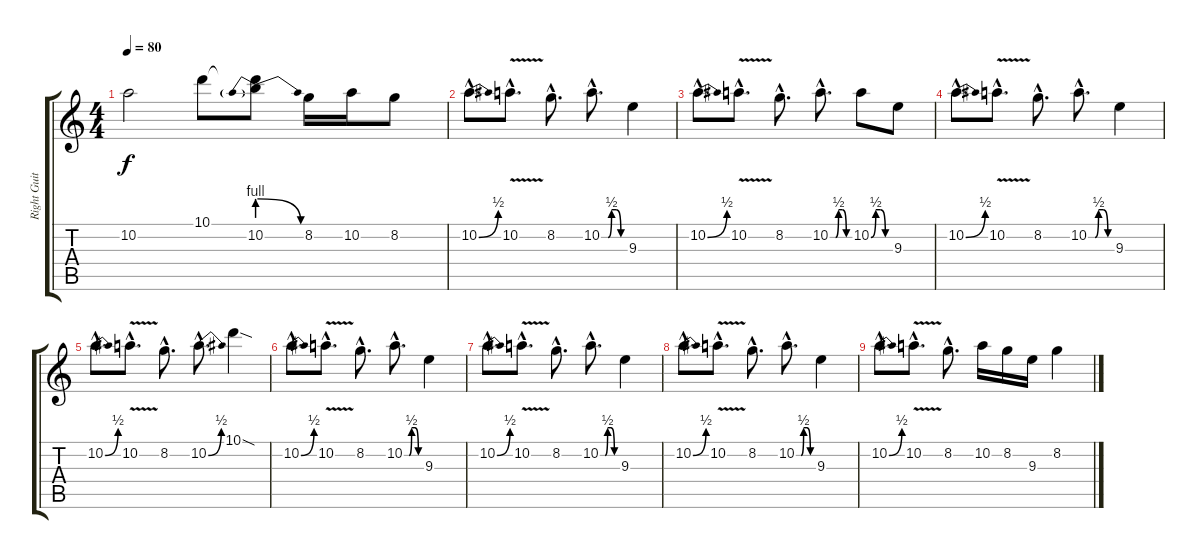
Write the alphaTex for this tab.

\track ("Right Guitar" "Right Guit") {instrument overdrivenguitar}
\staff {score tabs}
\tuning (E4 B3 G3 D3 A2 E2) {hide}
\ts (4 4)
\tempo 80
\clef g2
\ks c
10.2{t}.2{dy f} 10.1.8 (10.1{t} 10.2{be (prebendrelease 0 4 60 0)}).8 8.2.16 10.2.16 8.2.8 |
10.2{be (bend 0 0 60 2) hac}.8{d} 10.2{v hac}.8{d} 8.2{hac}.8{d} 10.2{be (custom 0 0 17 0 26 2 38 2 50 0 60 0) hac}.8{d} 9.3.4 |
10.2{be (bend 0 0 60 2) hac}.8{d} 10.2{v hac}.8{d} 8.2{hac}.8{d} 10.2{be (custom 0 0 17 0 26 2 38 2 50 0 60 0) hac}.8{d} 10.2{be (custom 0 0 15 2 30 2 45 0 60 0)}.8 9.3.8 |
10.2{be (bend 0 0 60 2) hac}.8{d} 10.2{v hac}.8{d} 8.2{hac}.8{d} 10.2{be (custom 0 0 17 0 26 2 38 2 50 0 60 0) hac}.8{d} 9.3.4 |
10.2{be (bend 0 0 60 2) hac}.8{d} 10.2{v hac}.8{d} 8.2{hac}.8{d} 10.2{be (bend 0 0 60 2) hac}.8{d} 10.1{sod}.4 |
10.2{be (bend 0 0 60 2) hac}.8{d} 10.2{v hac}.8{d} 8.2{hac}.8{d} 10.2{be (custom 0 0 17 0 26 2 38 2 50 0 60 0) hac}.8{d} 9.3.4 |
10.2{be (bend 0 0 60 2) hac}.8{d} 10.2{v hac}.8{d} 8.2{hac}.8{d} 10.2{be (custom 0 0 17 0 26 2 38 2 50 0 60 0) hac}.8{d} 9.3.4 |
10.2{be (bend 0 0 60 2) hac}.8{d} 10.2{v hac}.8{d} 8.2{hac}.8{d} 10.2{be (custom 0 0 17 0 26 2 38 2 50 0 60 0) hac}.8{d} 9.3.4 |
10.2{be (bend 0 0 60 2) hac}.8{d} 10.2{v hac}.8{d} 8.2{hac}.8{d} 10.2.16 8.2.16 9.3.16 8.2.4
